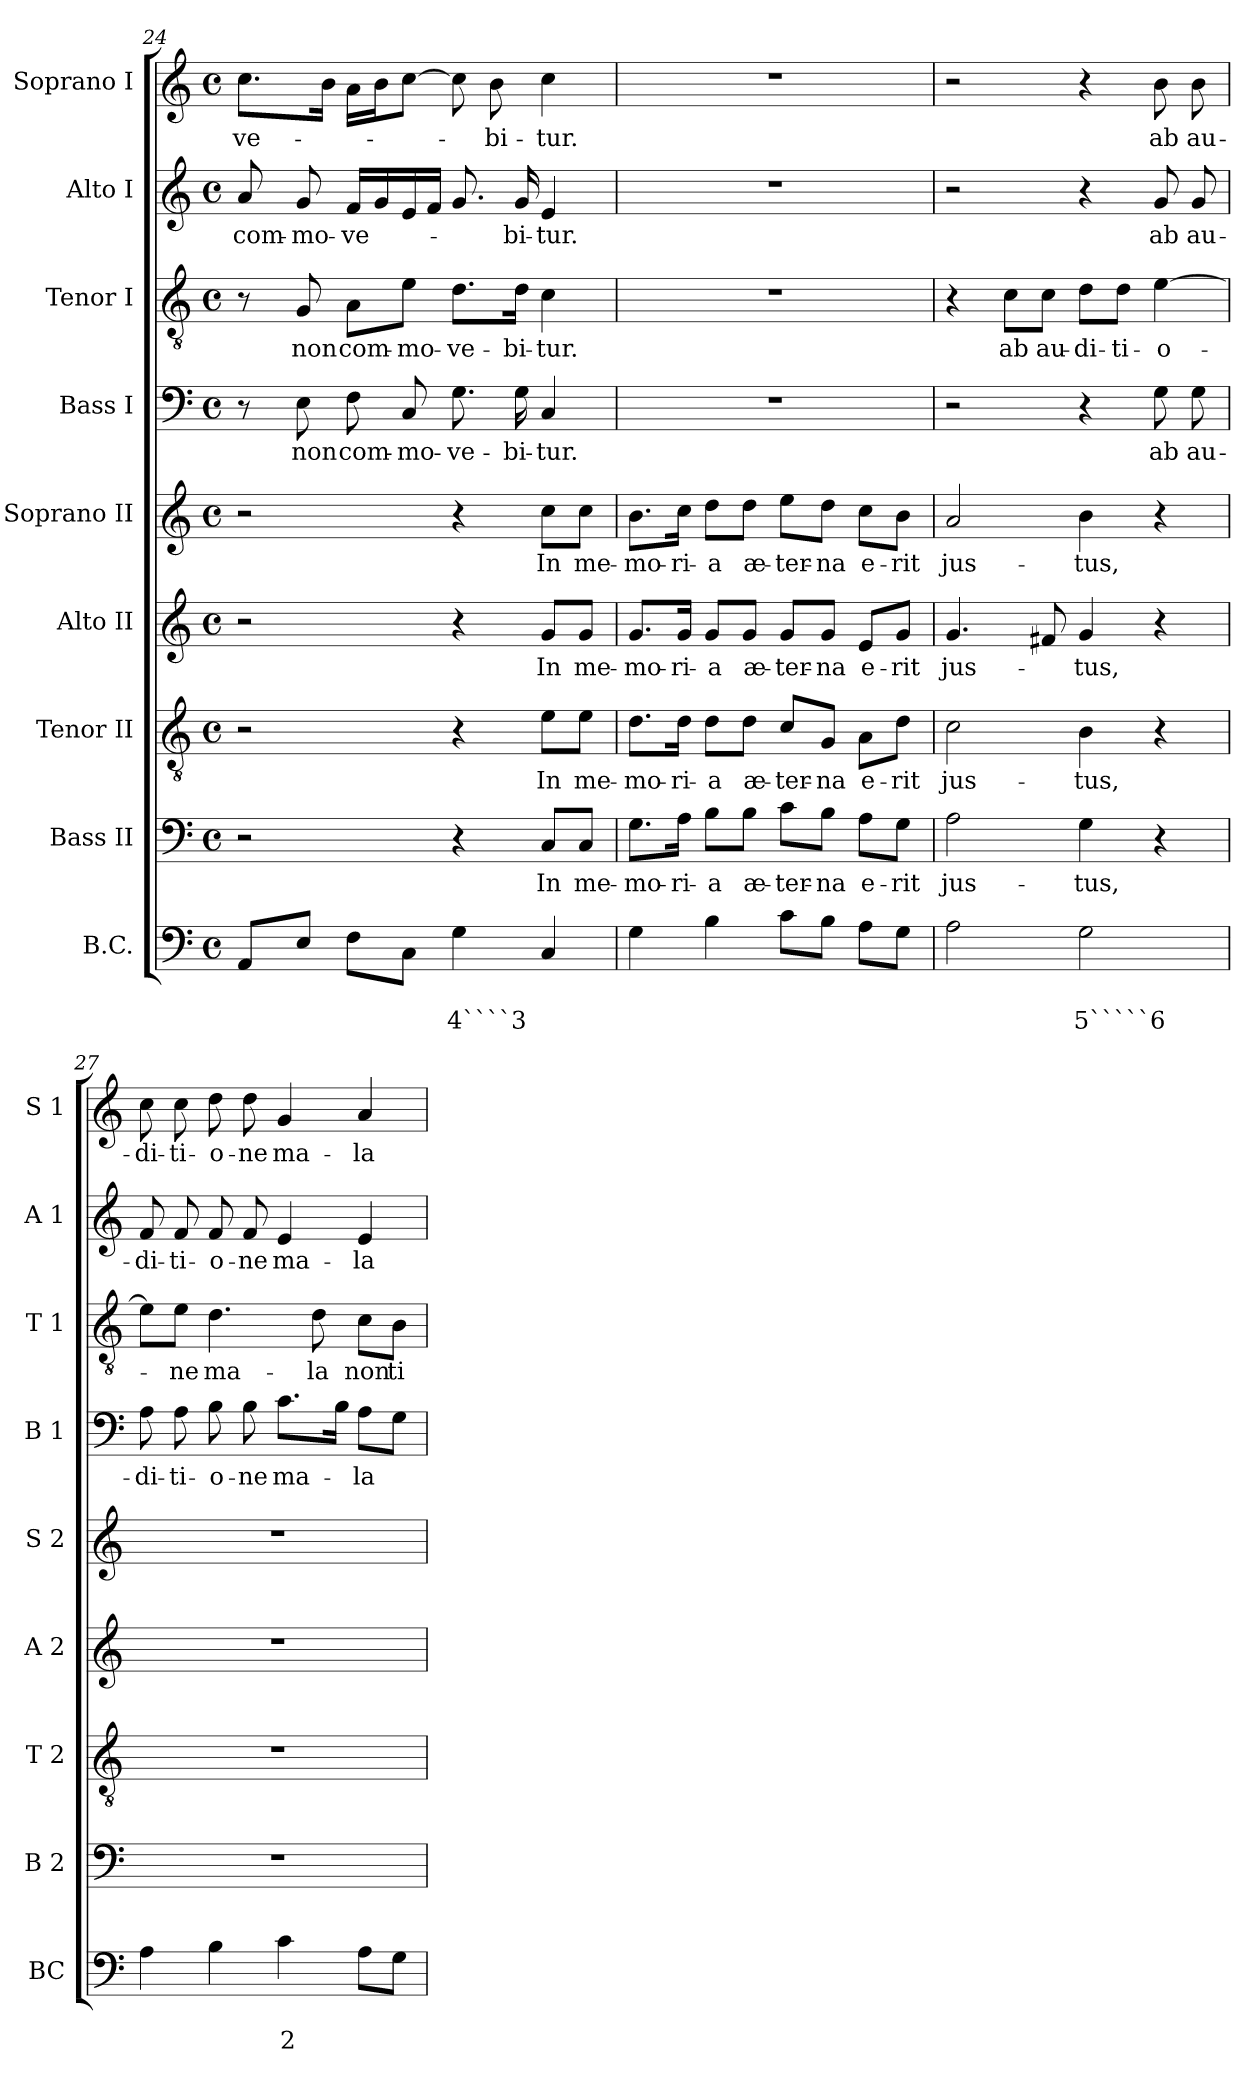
**kern	**text	**text	**kern	**text	**kern	**text	**kern	**text	**kern	**text	**kern	**text	**kern	**text	**kern	**text	**kern	**text
*part9	*part9	*part9	*part8	*part8	*part7	*part7	*part6	*part6	*part5	*part5	*part4	*part4	*part3	*part3	*part2	*part2	*part1	*part1
*staff9	*staff9	*staff9	*staff8	*staff8	*staff7	*staff7	*staff6	*staff6	*staff5	*staff5	*staff4	*staff4	*staff3	*staff3	*staff2	*staff2	*staff1	*staff1
*I"B.C.	*	*	*I"Bass II	*	*I"Tenor II	*	*I"Alto II	*	*I"Soprano II	*	*I"Bass I	*	*I"Tenor I	*	*I"Alto I	*	*I"Soprano I	*
*I'BC	*	*	*I'B 2	*	*I'T 2	*	*I'A 2	*	*I'S 2	*	*I'B 1	*	*I'T 1	*	*I'A 1	*	*I'S 1	*
*clefF4	*	*	*clefF4	*	*clefGv2	*	*clefG2	*	*clefG2	*	*clefF4	*	*clefGv2	*	*clefG2	*	*clefG2	*
*k[]	*	*	*k[]	*	*k[]	*	*k[]	*	*k[]	*	*k[]	*	*k[]	*	*k[]	*	*k[]	*
*C:	*	*	*C:	*	*C:	*	*C:	*	*C:	*	*C:	*	*C:	*	*C:	*	*C:	*
*M4/4	*	*	*M4/4	*	*M4/4	*	*M4/4	*	*M4/4	*	*M4/4	*	*M4/4	*	*M4/4	*	*M4/4	*
*met(c)	*	*	*met(c)	*	*met(c)	*	*met(c)	*	*met(c)	*	*met(c)	*	*met(c)	*	*met(c)	*	*met(c)	*
=24	=24	=24	=24	=24	=24	=24	=24	=24	=24	=24	=24	=24	=24	=24	=24	=24	=24	=24
!	!	!	!	!	!	!	!	!	!	!	!	!	!	!	!	!LO:LY:b	!	!LO:LY:b
8AA/L	.	.	2r	.	2r	.	2r	.	2r	.	8r	.	8r	.	8a/	com-	8.cc\L	-ve-
!	!	!	!	!	!	!	!	!	!	!	!	!LO:LY:b	!	!LO:LY:b	!	!LO:LY:b	!	!
8E/J	.	.	.	.	.	.	.	.	.	.	8E\	non	8G/	non	8g/	-mo-	.	.
.	.	.	.	.	.	.	.	.	.	.	.	.	.	.	.	.	16b\Jk	.
!	!	!	!	!	!	!	!	!	!	!	!	!LO:LY:b	!	!LO:LY:b	!	!LO:LY:b	!	!
8F\L	.	.	.	.	.	.	.	.	.	.	8F\	com-	8A\L	com-	16f/LL	-ve-	16a\LL	.
.	.	.	.	.	.	.	.	.	.	.	.	.	.	.	16g/	.	16b\J	.
!	!	!	!	!	!	!	!	!	!	!	!	!LO:LY:b	!	!LO:LY:b	!	!	!	!
8C\J	.	.	.	.	.	.	.	.	.	.	8C/	-mo-	8e\J	-mo-	16e/	.	[8cc\J	.
.	.	.	.	.	.	.	.	.	.	.	.	.	.	.	16f/JJ	.	.	.
!	!	!LO:LY:b	!	!	!	!	!	!	!	!	!	!LO:LY:b	!	!LO:LY:b	!	!	!	!
4G\	.	4````3	4r	.	4r	.	4r	.	4r	.	8.G\	-ve-	8.d\L	-ve-	8.g/	.	8cc\]	.
!	!	!	!	!	!	!	!	!	!	!	!	!	!	!	!	!	!	!LO:LY:b
.	.	.	.	.	.	.	.	.	.	.	.	.	.	.	.	.	8b\	-bi-
!	!	!	!	!	!	!	!	!	!	!	!	!LO:LY:b	!	!LO:LY:b	!	!LO:LY:b	!	!
.	.	.	.	.	.	.	.	.	.	.	16G\	-bi-	16d\Jk	-bi-	16g/	-bi-	.	.
!	!	!	!	!LO:LY:b	!	!LO:LY:b	!	!LO:LY:b	!	!LO:LY:b	!	!LO:LY:b	!	!LO:LY:b	!	!LO:LY:b	!	!LO:LY:b
4C/	.	.	8C/L	In	8e\L	In	8g/L	In	8cc\L	In	4C/	-tur.	4c\	-tur.	4e/	-tur.	4cc\	-tur.
!	!	!	!	!LO:LY:b	!	!LO:LY:b	!	!LO:LY:b	!	!LO:LY:b	!	!	!	!	!	!	!	!
.	.	.	8C/J	me-	8e\J	me-	8g/J	me-	8cc\J	me-	.	.	.	.	.	.	.	.
=25	=25	=25	=25	=25	=25	=25	=25	=25	=25	=25	=25	=25	=25	=25	=25	=25	=25	=25
!	!	!	!	!LO:LY:b	!	!LO:LY:b	!	!LO:LY:b	!	!LO:LY:b	!	!	!	!	!	!	!	!
4G\	.	.	8.G\L	-mo-	8.d\L	-mo-	8.g/L	-mo-	8.b\L	-mo-	1r	.	1r	.	1r	.	1r	.
!	!	!	!	!LO:LY:b	!	!LO:LY:b	!	!LO:LY:b	!	!LO:LY:b	!	!	!	!	!	!	!	!
.	.	.	16A\Jk	-ri-	16d\Jk	-ri-	16g/Jk	-ri-	16cc\Jk	-ri-	.	.	.	.	.	.	.	.
!	!	!	!	!LO:LY:b	!	!LO:LY:b	!	!LO:LY:b	!	!LO:LY:b	!	!	!	!	!	!	!	!
4B\	.	.	8B\L	-a	8d\L	-a	8g/L	-a	8dd\L	-a	.	.	.	.	.	.	.	.
!	!	!	!	!LO:LY:b	!	!LO:LY:b	!	!LO:LY:b	!	!LO:LY:b	!	!	!	!	!	!	!	!
.	.	.	8B\J	æ-	8d\J	æ-	8g/J	æ-	8dd\J	æ-	.	.	.	.	.	.	.	.
!	!	!	!	!LO:LY:b	!	!LO:LY:b	!	!LO:LY:b	!	!LO:LY:b	!	!	!	!	!	!	!	!
8c\L	.	.	8c\L	-ter-	8c/L	-ter-	8g/L	-ter-	8ee\L	-ter-	.	.	.	.	.	.	.	.
!	!	!	!	!LO:LY:b	!	!LO:LY:b	!	!LO:LY:b	!	!LO:LY:b	!	!	!	!	!	!	!	!
8B\J	.	.	8B\J	-na	8G/J	-na	8g/J	-na	8dd\J	-na	.	.	.	.	.	.	.	.
!	!	!	!	!LO:LY:b	!	!LO:LY:b	!	!LO:LY:b	!	!LO:LY:b	!	!	!	!	!	!	!	!
8A\L	.	.	8A\L	e-	8A\L	e-	8e/L	e-	8cc\L	e-	.	.	.	.	.	.	.	.
!	!	!	!	!LO:LY:b	!	!LO:LY:b	!	!LO:LY:b	!	!LO:LY:b	!	!	!	!	!	!	!	!
8G\J	.	.	8G\J	-rit	8d\J	-rit	8g/J	-rit	8b\J	-rit	.	.	.	.	.	.	.	.
!!LO:PB:g=z
=26	=26	=26	=26	=26	=26	=26	=26	=26	=26	=26	=26	=26	=26	=26	=26	=26	=26	=26
!	!	!	!	!LO:LY:b	!	!LO:LY:b	!	!LO:LY:b	!	!LO:LY:b	!	!	!	!	!	!	!	!
2A\	.	.	2A\	jus-	2c\	jus-	4.g/	jus-	2a/	jus-	2r	.	4r	.	2r	.	2r	.
!	!	!	!	!	!	!	!	!	!	!	!	!	!	!LO:LY:b	!	!	!	!
.	.	.	.	.	.	.	.	.	.	.	.	.	8c\L	ab	.	.	.	.
!	!	!	!	!	!	!	!	!	!	!	!	!	!	!LO:LY:b	!	!	!	!
.	.	.	.	.	.	.	8f#X/	.	.	.	.	.	8c\J	au-	.	.	.	.
!	!	!LO:LY:b	!	!LO:LY:b	!	!LO:LY:b	!	!LO:LY:b	!	!LO:LY:b	!	!	!	!LO:LY:b	!	!	!	!
2G\	.	5`````6	4G\	-tus,	4B\	-tus,	4g/	-tus,	4b\	-tus,	4r	.	8d\L	-di-	4r	.	4r	.
!	!	!	!	!	!	!	!	!	!	!	!	!	!	!LO:LY:b	!	!	!	!
.	.	.	.	.	.	.	.	.	.	.	.	.	8d\J	-ti-	.	.	.	.
!	!	!	!	!	!	!	!	!	!	!	!	!LO:LY:b	!	!LO:LY:b	!	!LO:LY:b	!	!LO:LY:b
.	.	.	4r	.	4r	.	4r	.	4r	.	8G\	ab	[4e\	-o-	8g/	ab	8b\	ab
!	!	!	!	!	!	!	!	!	!	!	!	!LO:LY:b	!	!	!	!LO:LY:b	!	!LO:LY:b
.	.	.	.	.	.	.	.	.	.	.	8G\	au-	.	.	8g/	au-	8b\	au-
=27	=27	=27	=27	=27	=27	=27	=27	=27	=27	=27	=27	=27	=27	=27	=27	=27	=27	=27
!	!	!	!	!	!	!	!	!	!	!	!	!LO:LY:b	!	!	!	!LO:LY:b	!	!LO:LY:b
4A\	.	.	1r	.	1r	.	1r	.	1r	.	8A\	-di-	8e\L]	.	8f/	-di-	8cc\	-di-
!	!	!	!	!	!	!	!	!	!	!	!	!LO:LY:b	!	!LO:LY:b	!	!LO:LY:b	!	!LO:LY:b
.	.	.	.	.	.	.	.	.	.	.	8A\	-ti-	8e\J	-ne	8f/	-ti-	8cc\	-ti-
!	!	!	!	!	!	!	!	!	!	!	!	!LO:LY:b	!	!LO:LY:b	!	!LO:LY:b	!	!LO:LY:b
4B\	.	.	.	.	.	.	.	.	.	.	8B\	-o-	4.d\	ma-	8f/	-o-	8dd\	-o-
!	!	!	!	!	!	!	!	!	!	!	!	!LO:LY:b	!	!	!	!LO:LY:b	!	!LO:LY:b
.	.	.	.	.	.	.	.	.	.	.	8B\	-ne	.	.	8f/	-ne	8dd\	-ne
!	!	!LO:LY:b	!	!	!	!	!	!	!	!	!	!LO:LY:b	!	!	!	!LO:LY:b	!	!LO:LY:b
4c\	.	2	.	.	.	.	.	.	.	.	8.c\L	ma-	.	.	4e/	ma-	4g/	ma-
!	!	!	!	!	!	!	!	!	!	!	!	!	!	!LO:LY:b	!	!	!	!
.	.	.	.	.	.	.	.	.	.	.	.	.	8d\	-la	.	.	.	.
.	.	.	.	.	.	.	.	.	.	.	16B\Jk	.	.	.	.	.	.	.
!	!	!	!	!	!	!	!	!	!	!	!	!LO:LY:b	!	!LO:LY:b	!	!LO:LY:b	!	!LO:LY:b
8A\L	.	.	.	.	.	.	.	.	.	.	8A\L	-la	8c\L	non	4e/	-la	4a/	-la
!	!	!	!	!	!	!	!	!	!	!	!	!	!	!LO:LY:b	!	!	!	!
8G\J	.	.	.	.	.	.	.	.	.	.	8G\J	.	8B\J	ti-	.	.	.	.
=	=	=	=	=	=	=	=	=	=	=	=	=	=	=	=	=	=	=
*-	*-	*-	*-	*-	*-	*-	*-	*-	*-	*-	*-	*-	*-	*-	*-	*-	*-	*-
